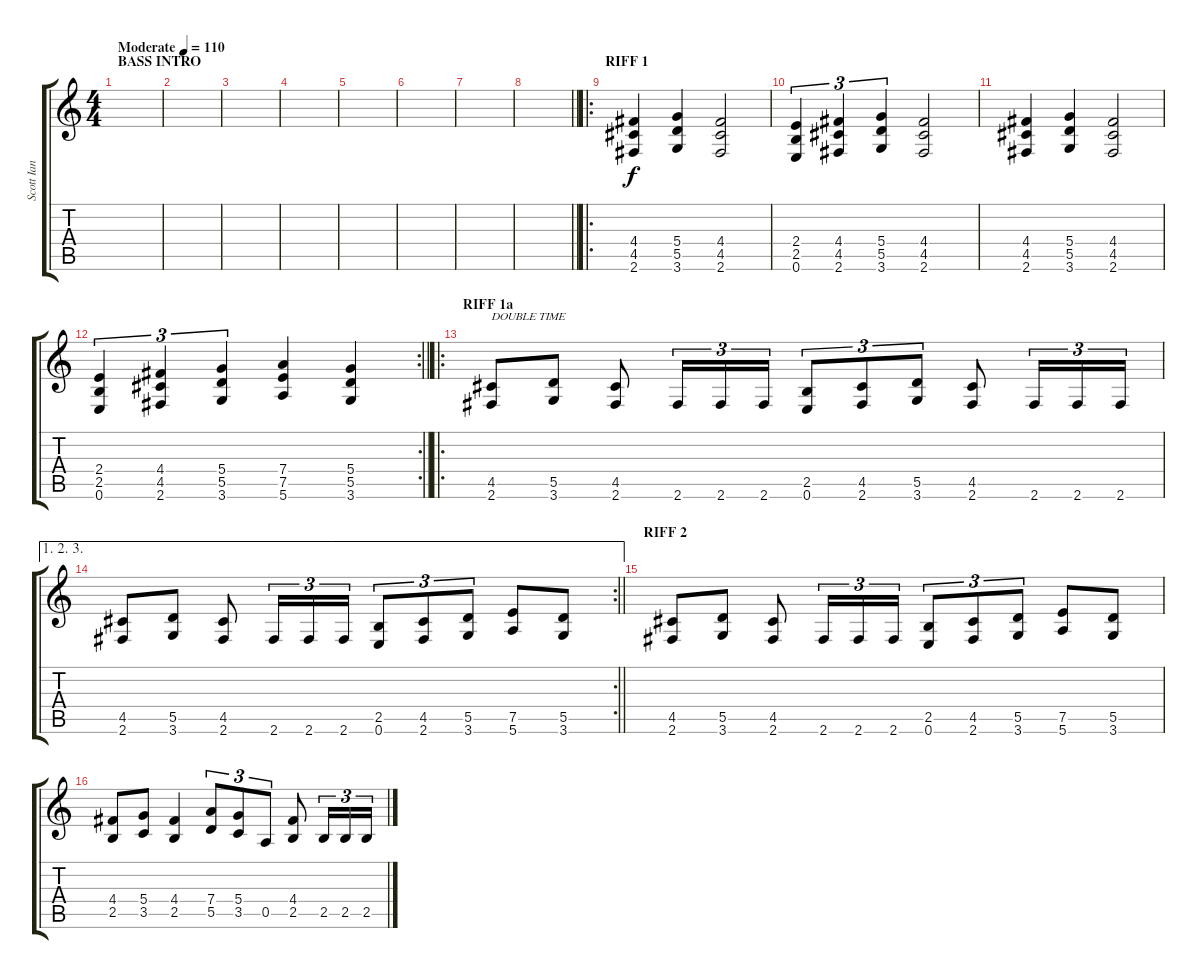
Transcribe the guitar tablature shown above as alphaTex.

\track ("Scott Ian (2)" "Scott Ian ") {instrument overdrivenguitar}
\staff {score tabs}
\tuning (E4 B3 G3 D3 A2 E2) {hide}
\ts (4 4)
\section ("" "BASS INTRO")
\tempo (110 "Moderate")
\clef g2
\ks c
|
|
|
|
|
|
|
\barLineRight lightlight
|
\ro
\section ("" "RIFF 1")
(4.4 4.5 2.6).4 (5.4 5.5 3.6).4 (4.4 4.5 2.6).2 |
(2.4 2.5 0.6).4{tu (3 2)} (4.4 4.5 2.6).4{tu (3 2)} (5.4 5.5 3.6).4{tu (3 2)} (4.4 4.5 2.6).2 |
(4.4 4.5 2.6).4 (5.4 5.5 3.6).4 (4.4 4.5 2.6).2 |
\rc 2
\barLineRight lightlight
(2.4 2.5 0.6).4{tu (3 2)} (4.4 4.5 2.6).4{tu (3 2)} (5.4 5.5 3.6).4{tu (3 2)} (7.4 7.5 5.6).4 (5.4 5.5 3.6).4 |
\ro
\section ("" "RIFF 1a")
(4.5 2.6).8{txt "DOUBLE TIME"} (5.5 3.6).8 (4.5 2.6).8 2.6.16{tu (3 2)} 2.6.16{tu (3 2)} 2.6.16{tu (3 2)} (2.5 0.6).8{tu (3 2)} (4.5 2.6).8{tu (3 2)} (5.5 3.6).8{tu (3 2)} (4.5 2.6).8 2.6.16{tu (3 2)} 2.6.16{tu (3 2)} 2.6.16{tu (3 2)} |
\ae (1 2 3)
\rc 2
\barLineRight lightlight
(4.5 2.6).8 (5.5 3.6).8 (4.5 2.6).8 2.6.16{tu (3 2)} 2.6.16{tu (3 2)} 2.6.16{tu (3 2)} (2.5 0.6).8{tu (3 2)} (4.5 2.6).8{tu (3 2)} (5.5 3.6).8{tu (3 2)} (7.5 5.6).8 (5.5 3.6).8 |
\section ("" "RIFF 2")
(4.5 2.6).8 (5.5 3.6).8 (4.5 2.6).8 2.6.16{tu (3 2)} 2.6.16{tu (3 2)} 2.6.16{tu (3 2)} (2.5 0.6).8{tu (3 2)} (4.5 2.6).8{tu (3 2)} (5.5 3.6).8{tu (3 2)} (7.5 5.6).8 (5.5 3.6).8 |
(4.4 2.5).8 (5.4 3.5).8 (4.4 2.5).4 (7.4 5.5).8{tu (3 2)} (5.4 3.5).8{tu (3 2)} 0.5.8{tu (3 2)} (4.4 2.5).8 2.5.16{tu (3 2)} 2.5.16{tu (3 2)} 2.5.16{tu (3 2)}
